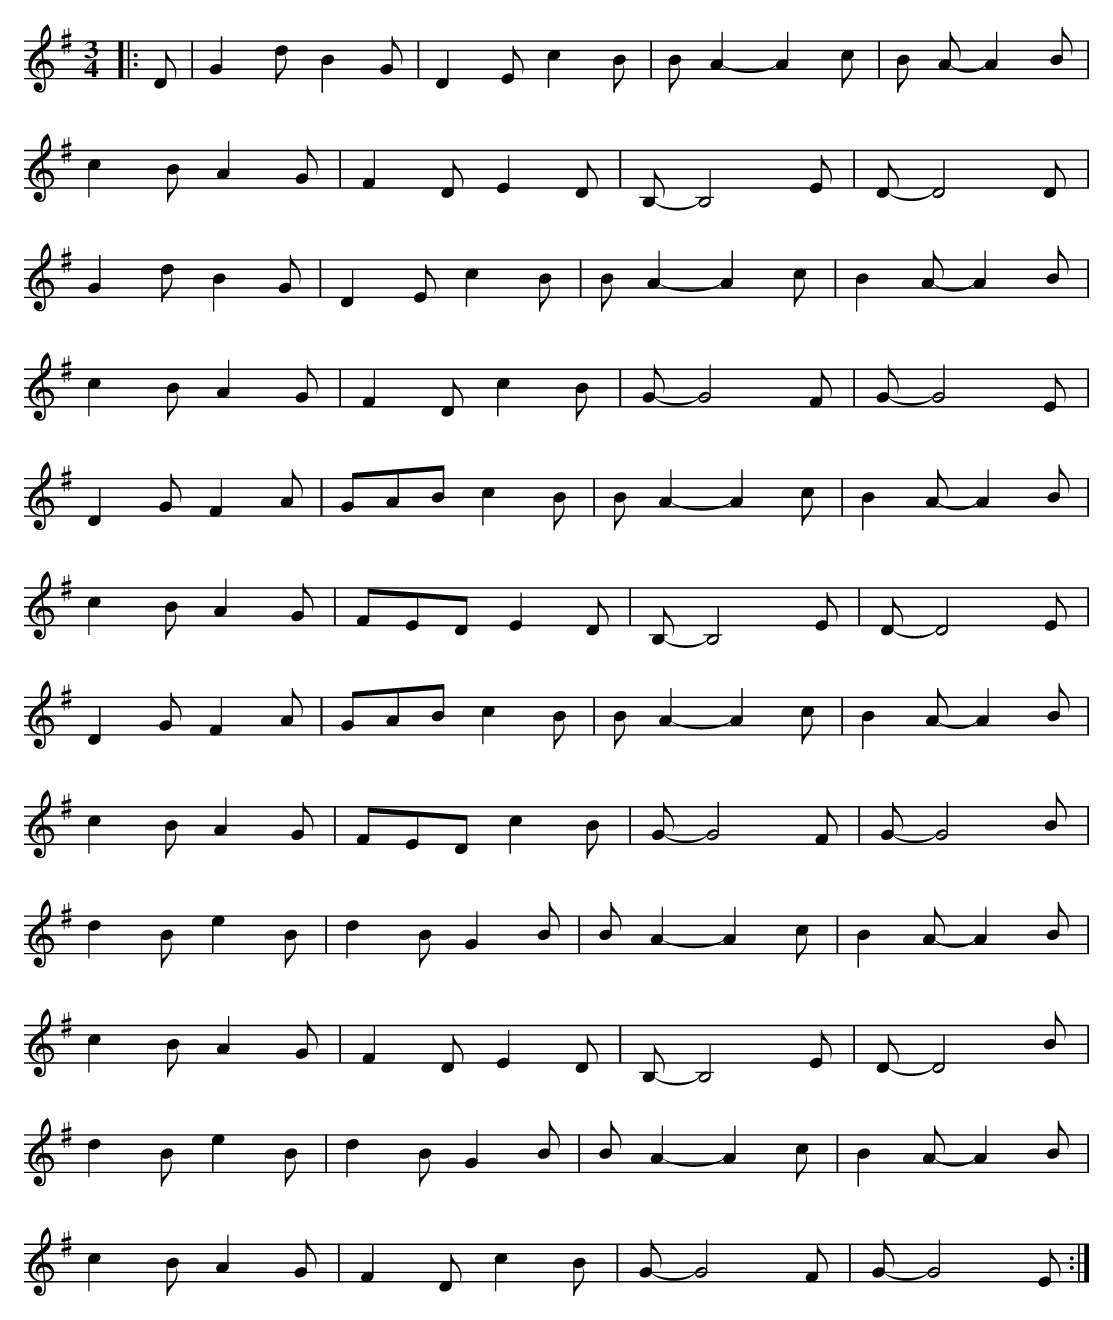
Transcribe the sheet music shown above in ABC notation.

X:1
M:3/4
K:G
|:D|G2 dB2 G|D2 E c2 B|B A2-A2 c|B A-A2 B|
c2 B A2 G|F2 D E2 D|B,-B,4 E|D-D4 D|
G2d B2G|D2E c2B|BA2-A2c|B2A-A2B|
c2B A2G|F2D c2B|G-G4F|G-G4E|
D2G F2A|GAB c2B|BA2-A2c|B2A-A2B|
c2B A2G|FED E2D|B,-B,4E|D-D4E|
D2G F2A|GAB c2B|BA2-A2c|B2A-A2B|
c2B A2G|FED c2B|G-G4F|G-G4B|
d2B e2B|d2B G2B|BA2-A2c|B2A-A2B|
c2B A2G|F2D E2D|B,-B,4E|D-D4B|
d2B e2B|d2B G2B|BA2-A2c|B2A-A2B|
c2B A2G|F2D c2B|G-G4F|G-G4E:|
